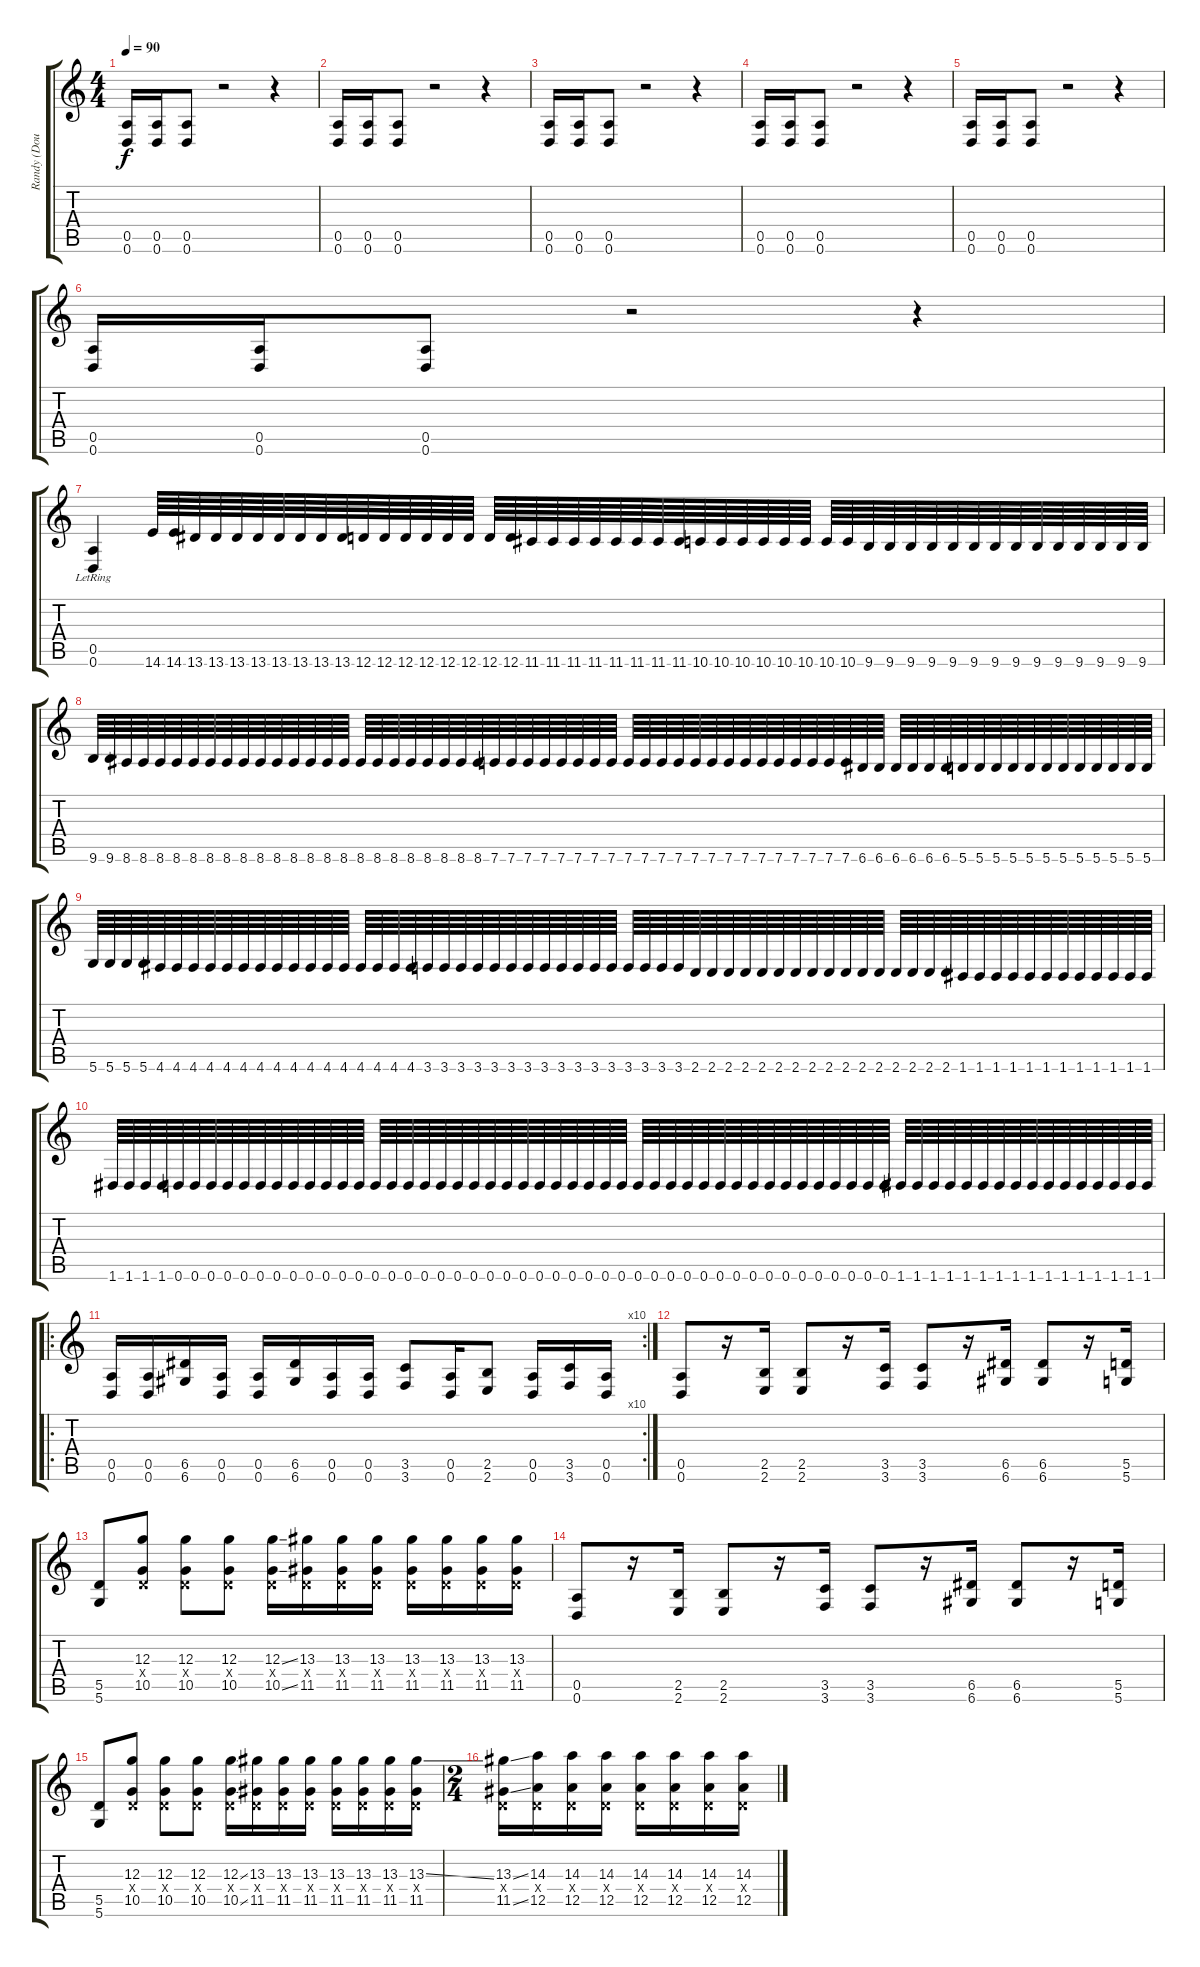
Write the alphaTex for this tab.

\track ("Randy (Doubled)" "Randy (Dou") {instrument overdrivenguitar}
\staff {score tabs}
\tuning (E4 B3 G3 D3 A2 D2) {hide}
\ts (4 4)
\tempo 90
\clef g2
\ks c
(0.5 0.6).16{dy f} (0.5 0.6).16 (0.5 0.6).8 r.2 r.4 |
(0.5 0.6).16 (0.5 0.6).16 (0.5 0.6).8 r.2 r.4 |
(0.5 0.6).16 (0.5 0.6).16 (0.5 0.6).8 r.2 r.4 |
(0.5 0.6).16 (0.5 0.6).16 (0.5 0.6).8 r.2 r.4 |
(0.5 0.6).16 (0.5 0.6).16 (0.5 0.6).8 r.2 r.4 |
(0.5 0.6).16 (0.5 0.6).16 (0.5 0.6).8 r.2 r.4 |
(0.5{lr} 0.6{lr}).4 14.6.64{instrument guitarfretnoise} 14.6.64 13.6.64 13.6.64 13.6.64 13.6.64 13.6.64 13.6.64 13.6.64 13.6.64 12.6.64 12.6.64 12.6.64 12.6.64 12.6.64 12.6.64 12.6.64 12.6.64 11.6.64 11.6.64 11.6.64 11.6.64 11.6.64 11.6.64 11.6.64 11.6.64 10.6.64 10.6.64 10.6.64 10.6.64 10.6.64 10.6.64 10.6.64 10.6.64 9.6.64 9.6.64 9.6.64 9.6.64 9.6.64 9.6.64 9.6.64 9.6.64 9.6.64 9.6.64 9.6.64 9.6.64 9.6.64 9.6.64 |
9.6.64 9.6.64 8.6.64 8.6.64 8.6.64 8.6.64 8.6.64 8.6.64 8.6.64 8.6.64 8.6.64 8.6.64 8.6.64 8.6.64 8.6.64 8.6.64 8.6.64 8.6.64 8.6.64 8.6.64 8.6.64 8.6.64 8.6.64 8.6.64 7.6.64 7.6.64 7.6.64 7.6.64 7.6.64 7.6.64 7.6.64 7.6.64 7.6.64 7.6.64 7.6.64 7.6.64 7.6.64 7.6.64 7.6.64 7.6.64 7.6.64 7.6.64 7.6.64 7.6.64 7.6.64 7.6.64 6.6.64 6.6.64 6.6.64 6.6.64 6.6.64 6.6.64 5.6.64 5.6.64 5.6.64 5.6.64 5.6.64 5.6.64 5.6.64 5.6.64 5.6.64 5.6.64 5.6.64 5.6.64 |
5.6.64 5.6.64 5.6.64 5.6.64 4.6.64 4.6.64 4.6.64 4.6.64 4.6.64 4.6.64 4.6.64 4.6.64 4.6.64 4.6.64 4.6.64 4.6.64 4.6.64 4.6.64 4.6.64 4.6.64 3.6.64 3.6.64 3.6.64 3.6.64 3.6.64 3.6.64 3.6.64 3.6.64 3.6.64 3.6.64 3.6.64 3.6.64 3.6.64 3.6.64 3.6.64 3.6.64 2.6.64 2.6.64 2.6.64 2.6.64 2.6.64 2.6.64 2.6.64 2.6.64 2.6.64 2.6.64 2.6.64 2.6.64 2.6.64 2.6.64 2.6.64 2.6.64 1.6.64 1.6.64 1.6.64 1.6.64 1.6.64 1.6.64 1.6.64 1.6.64 1.6.64 1.6.64 1.6.64 1.6.64 |
1.6.64 1.6.64 1.6.64 1.6.64 0.6.64 0.6.64 0.6.64 0.6.64 0.6.64 0.6.64 0.6.64 0.6.64 0.6.64 0.6.64 0.6.64 0.6.64 0.6.64 0.6.64 0.6.64 0.6.64 0.6.64 0.6.64 0.6.64 0.6.64 0.6.64 0.6.64 0.6.64 0.6.64 0.6.64 0.6.64 0.6.64 0.6.64 0.6.64 0.6.64 0.6.64 0.6.64 0.6.64 0.6.64 0.6.64 0.6.64 0.6.64 0.6.64 0.6.64 0.6.64 0.6.64 0.6.64 0.6.64 0.6.64 1.6.64 1.6.64 1.6.64 1.6.64 1.6.64 1.6.64 1.6.64 1.6.64 1.6.64 1.6.64 1.6.64 1.6.64 1.6.64 1.6.64 1.6.64 1.6.64 |
\ro
\rc 10
(0.5 0.6).16{instrument overdrivenguitar} (0.5 0.6).16 (6.5 6.6).16 (0.5 0.6).16 (0.5 0.6).16 (6.5 6.6).16 (0.5 0.6).16 (0.5 0.6).16 (3.5 3.6).8 (0.5 0.6).16 (2.5 2.6).8 (0.5 0.6).16 (3.5 3.6).16 (0.5 0.6).16 |
(0.5 0.6).8{volume 13} r.16 (2.5 2.6).16 (2.5 2.6).8 r.16 (3.5 3.6).16 (3.5 3.6).8 r.16 (6.5 6.6).16 (6.5 6.6).8 r.16 (5.5 5.6).16 |
(5.5 5.6).8 (12.3 0.4{x} 10.5).8{volume 10} (12.3 0.4{x} 10.5).8 (12.3 0.4{x} 10.5).8 (12.3{ss} 0.4{x} 10.5{ss}).16 (13.3 0.4{x} 11.5).16 (13.3 0.4{x} 11.5).16 (13.3 0.4{x} 11.5).16 (13.3 0.4{x} 11.5).16 (13.3 0.4{x} 11.5).16 (13.3 0.4{x} 11.5).16 (13.3 0.4{x} 11.5).16 |
(0.5 0.6).8{volume 13} r.16 (2.5 2.6).16 (2.5 2.6).8 r.16 (3.5 3.6).16 (3.5 3.6).8 r.16 (6.5 6.6).16 (6.5 6.6).8 r.16 (5.5 5.6).16 |
(5.5 5.6).8 (12.3 0.4{x} 10.5).8{volume 10} (12.3 0.4{x} 10.5).8 (12.3 0.4{x} 10.5).8 (12.3{ss} 0.4{x} 10.5{ss}).16 (13.3 0.4{x} 11.5).16 (13.3 0.4{x} 11.5).16 (13.3 0.4{x} 11.5).16 (13.3 0.4{x} 11.5).16 (13.3 0.4{x} 11.5).16 (13.3 0.4{x} 11.5).16 (13.3{ss} 0.4{x} 11.5).16 |
\ts (2 4)
(13.3{ss} 0.4{x} 11.5{ss}).16 (14.3 0.4{x} 12.5).16 (14.3 0.4{x} 12.5).16 (14.3 0.4{x} 12.5).16 (14.3 0.4{x} 12.5).16 (14.3 0.4{x} 12.5).16 (14.3 0.4{x} 12.5).16 (14.3 0.4{x} 12.5).16
